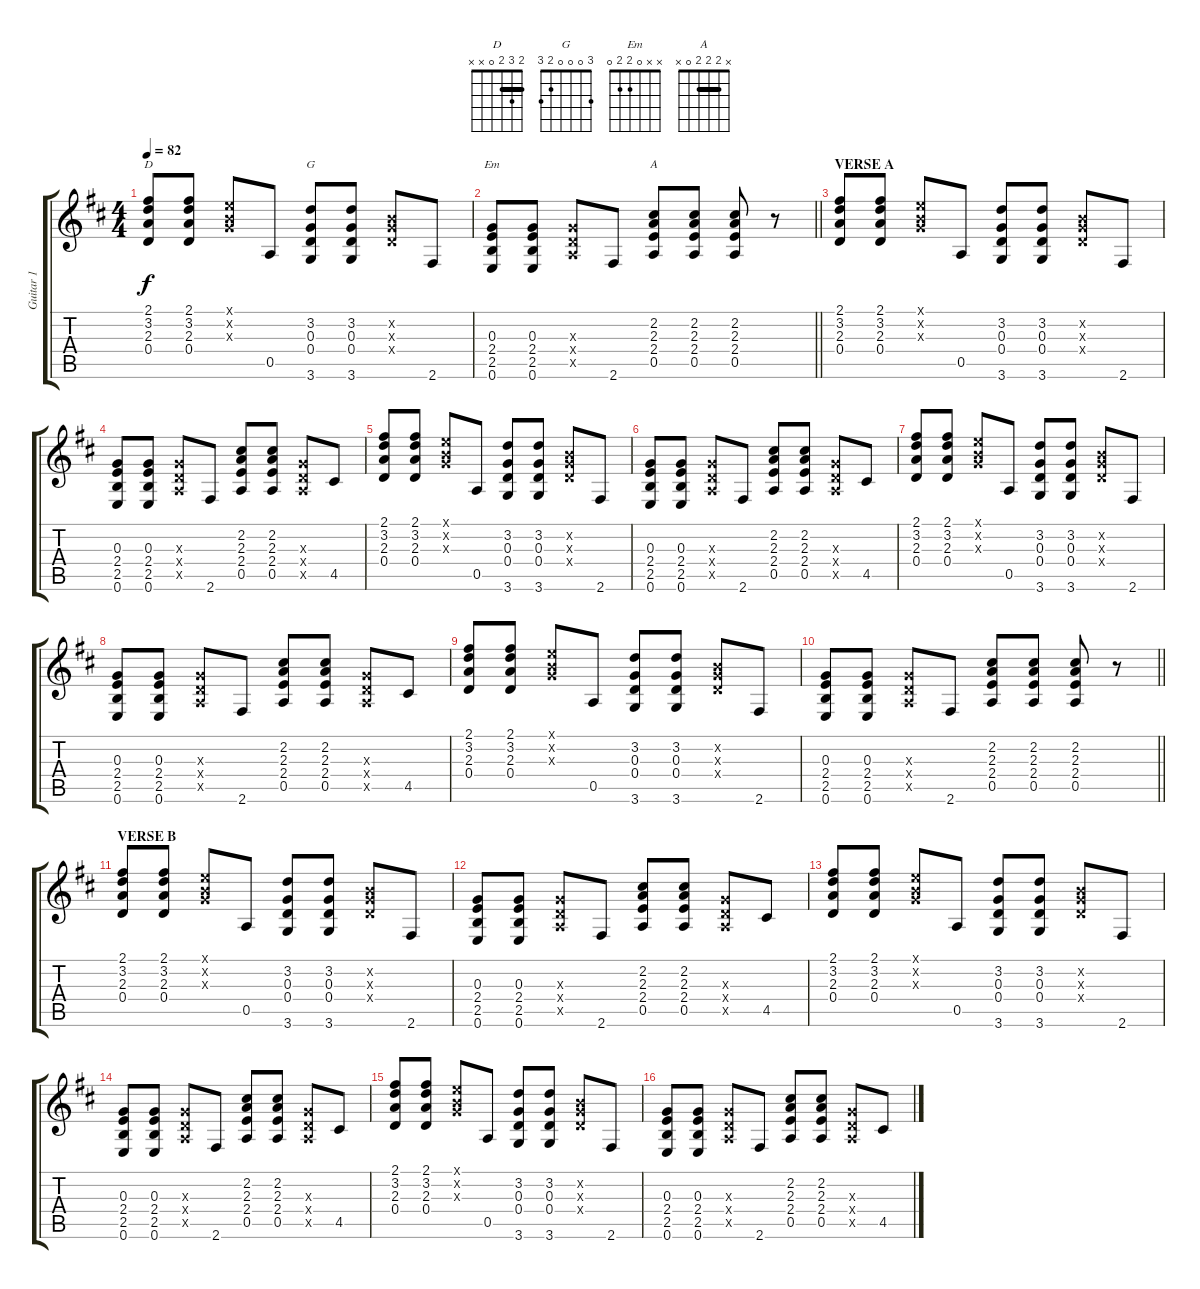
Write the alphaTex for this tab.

\track ("Guitar 1" "Guitar 1") {instrument acousticguitarnylon}
\staff {score tabs}
\tuning (E4 B3 G3 D3 A2 E2) {hide}
\chord ("D" 2 3 2 0 x x) {barre 2}
\chord ("G" 3 0 0 0 2 3)
\chord ("Em" x x 0 2 2 0)
\chord ("A" x 2 2 2 0 x) {barre 2}
\ts (4 4)
\tempo 82
\clef g2
\ks d
(2.1 3.2 2.3 0.4).8{ch "D" dy f} (2.1 3.2 2.3 0.4).8 (0.1{x} 0.2{x} 0.3{x}).8 0.5.8 (3.2 0.3 0.4 3.6).8{ch "G"} (3.2 0.3 0.4 3.6).8 (0.2{x} 0.3{x} 0.4{x}).8 2.6.8 |
\barLineRight lightlight
(0.3 2.4 2.5 0.6).8{ch "Em"} (0.3 2.4 2.5 0.6).8 (0.3{x} 0.4{x} 0.5{x}).8 2.6.8 (2.2 2.3 2.4 0.5).8{ch "A"} (2.2 2.3 2.4 0.5).8 (2.2 2.3 2.4 0.5).8 r.8 |
\section ("" "VERSE A")
(2.1 3.2 2.3 0.4).8 (2.1 3.2 2.3 0.4).8 (0.1{x} 0.2{x} 0.3{x}).8 0.5.8 (3.2 0.3 0.4 3.6).8 (3.2 0.3 0.4 3.6).8 (0.2{x} 0.3{x} 0.4{x}).8 2.6.8 |
(0.3 2.4 2.5 0.6).8 (0.3 2.4 2.5 0.6).8 (0.3{x} 0.4{x} 0.5{x}).8 2.6.8 (2.2 2.3 2.4 0.5).8 (2.2 2.3 2.4 0.5).8 (0.3{x} 0.4{x} 0.5{x}).8 4.5.8 |
(2.1 3.2 2.3 0.4).8 (2.1 3.2 2.3 0.4).8 (0.1{x} 0.2{x} 0.3{x}).8 0.5.8 (3.2 0.3 0.4 3.6).8 (3.2 0.3 0.4 3.6).8 (0.2{x} 0.3{x} 0.4{x}).8 2.6.8 |
(0.3 2.4 2.5 0.6).8 (0.3 2.4 2.5 0.6).8 (0.3{x} 0.4{x} 0.5{x}).8 2.6.8 (2.2 2.3 2.4 0.5).8 (2.2 2.3 2.4 0.5).8 (0.3{x} 0.4{x} 0.5{x}).8 4.5.8 |
(2.1 3.2 2.3 0.4).8 (2.1 3.2 2.3 0.4).8 (0.1{x} 0.2{x} 0.3{x}).8 0.5.8 (3.2 0.3 0.4 3.6).8 (3.2 0.3 0.4 3.6).8 (0.2{x} 0.3{x} 0.4{x}).8 2.6.8 |
(0.3 2.4 2.5 0.6).8 (0.3 2.4 2.5 0.6).8 (0.3{x} 0.4{x} 0.5{x}).8 2.6.8 (2.2 2.3 2.4 0.5).8 (2.2 2.3 2.4 0.5).8 (0.3{x} 0.4{x} 0.5{x}).8 4.5.8 |
(2.1 3.2 2.3 0.4).8 (2.1 3.2 2.3 0.4).8 (0.1{x} 0.2{x} 0.3{x}).8 0.5.8 (3.2 0.3 0.4 3.6).8 (3.2 0.3 0.4 3.6).8 (0.2{x} 0.3{x} 0.4{x}).8 2.6.8 |
\barLineRight lightlight
(0.3 2.4 2.5 0.6).8 (0.3 2.4 2.5 0.6).8 (0.3{x} 0.4{x} 0.5{x}).8 2.6.8 (2.2 2.3 2.4 0.5).8 (2.2 2.3 2.4 0.5).8 (2.2 2.3 2.4 0.5).8 r.8 |
\section ("" "VERSE B")
(2.1 3.2 2.3 0.4).8 (2.1 3.2 2.3 0.4).8 (0.1{x} 0.2{x} 0.3{x}).8 0.5.8 (3.2 0.3 0.4 3.6).8 (3.2 0.3 0.4 3.6).8 (0.2{x} 0.3{x} 0.4{x}).8 2.6.8 |
(0.3 2.4 2.5 0.6).8 (0.3 2.4 2.5 0.6).8 (0.3{x} 0.4{x} 0.5{x}).8 2.6.8 (2.2 2.3 2.4 0.5).8 (2.2 2.3 2.4 0.5).8 (0.3{x} 0.4{x} 0.5{x}).8 4.5.8 |
(2.1 3.2 2.3 0.4).8 (2.1 3.2 2.3 0.4).8 (0.1{x} 0.2{x} 0.3{x}).8 0.5.8 (3.2 0.3 0.4 3.6).8 (3.2 0.3 0.4 3.6).8 (0.2{x} 0.3{x} 0.4{x}).8 2.6.8 |
(0.3 2.4 2.5 0.6).8 (0.3 2.4 2.5 0.6).8 (0.3{x} 0.4{x} 0.5{x}).8 2.6.8 (2.2 2.3 2.4 0.5).8 (2.2 2.3 2.4 0.5).8 (0.3{x} 0.4{x} 0.5{x}).8 4.5.8 |
(2.1 3.2 2.3 0.4).8 (2.1 3.2 2.3 0.4).8 (0.1{x} 0.2{x} 0.3{x}).8 0.5.8 (3.2 0.3 0.4 3.6).8 (3.2 0.3 0.4 3.6).8 (0.2{x} 0.3{x} 0.4{x}).8 2.6.8 |
(0.3 2.4 2.5 0.6).8 (0.3 2.4 2.5 0.6).8 (0.3{x} 0.4{x} 0.5{x}).8 2.6.8 (2.2 2.3 2.4 0.5).8 (2.2 2.3 2.4 0.5).8 (0.3{x} 0.4{x} 0.5{x}).8 4.5.8
